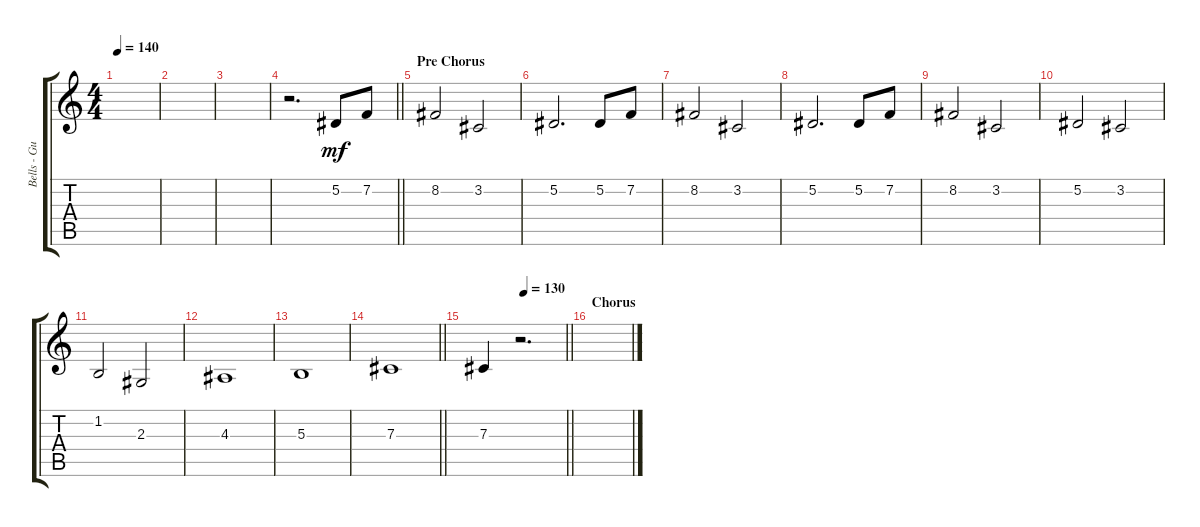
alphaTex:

\track ("Bells - Guitar 3" "Bells - Gu") {instrument tubularbells}
\staff {score tabs}
\tuning (Eb4 Bb3 Gb3 Db3 Ab2 Eb2) {hide}
\ts (4 4)
\tempo 140
\clef g2
\ks c
|
|
|
\barLineRight lightlight
r.2{d} 5.2.8{dy mf instrument distortionguitar} 7.2.8 |
\section ("" "Pre Chorus")
8.2.2 3.2.2 |
5.2.2{d} 5.2.8 7.2.8 |
8.2.2 3.2.2 |
5.2.2{d} 5.2.8 7.2.8 |
8.2.2 3.2.2 |
5.2.2 3.2.2 |
1.2.2 2.3.2 |
4.3.1 |
5.3.1 |
\barLineRight lightlight
7.3.1 |
\section ("" "")
\tempo (130 0.5)
\barLineRight lightlight
7.3.4 r.2{d} |
\section ("" "Chorus")
